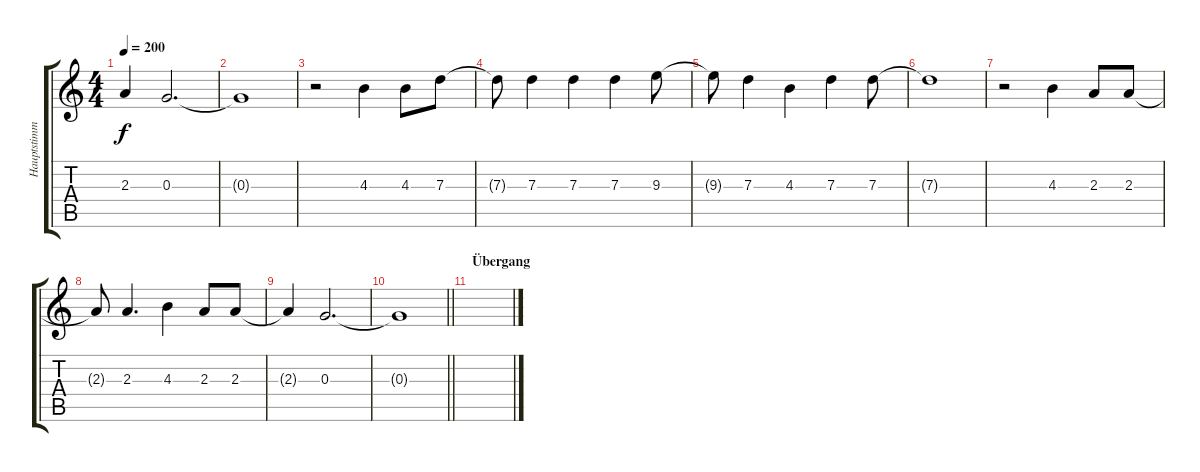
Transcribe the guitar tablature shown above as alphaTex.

\track ("Hauptstimme" "Hauptstimm") {instrument overdrivenguitar}
\staff {score tabs}
\tuning (E4 B3 G3 D3 A2 E2) {hide}
\ts (4 4)
\tempo 200
\clef g2
\ks c
2.3{t}.4{dy f} 0.3.2{d} |
0.3{t}.1 |
r.2 4.3.4 4.3.8 7.3.8 |
7.3{t}.8 7.3.4 7.3.4 7.3.4 9.3.8 |
9.3{t}.8 7.3.4 4.3.4 7.3.4 7.3.8 |
7.3{t}.1 |
r.2 4.3.4 2.3.8 2.3.8 |
2.3{t}.8 2.3.4{d} 4.3.4 2.3.8 2.3.8 |
2.3{t}.4 0.3.2{d} |
\barLineRight lightlight
0.3{t}.1 |
\section ("" "Übergang")
